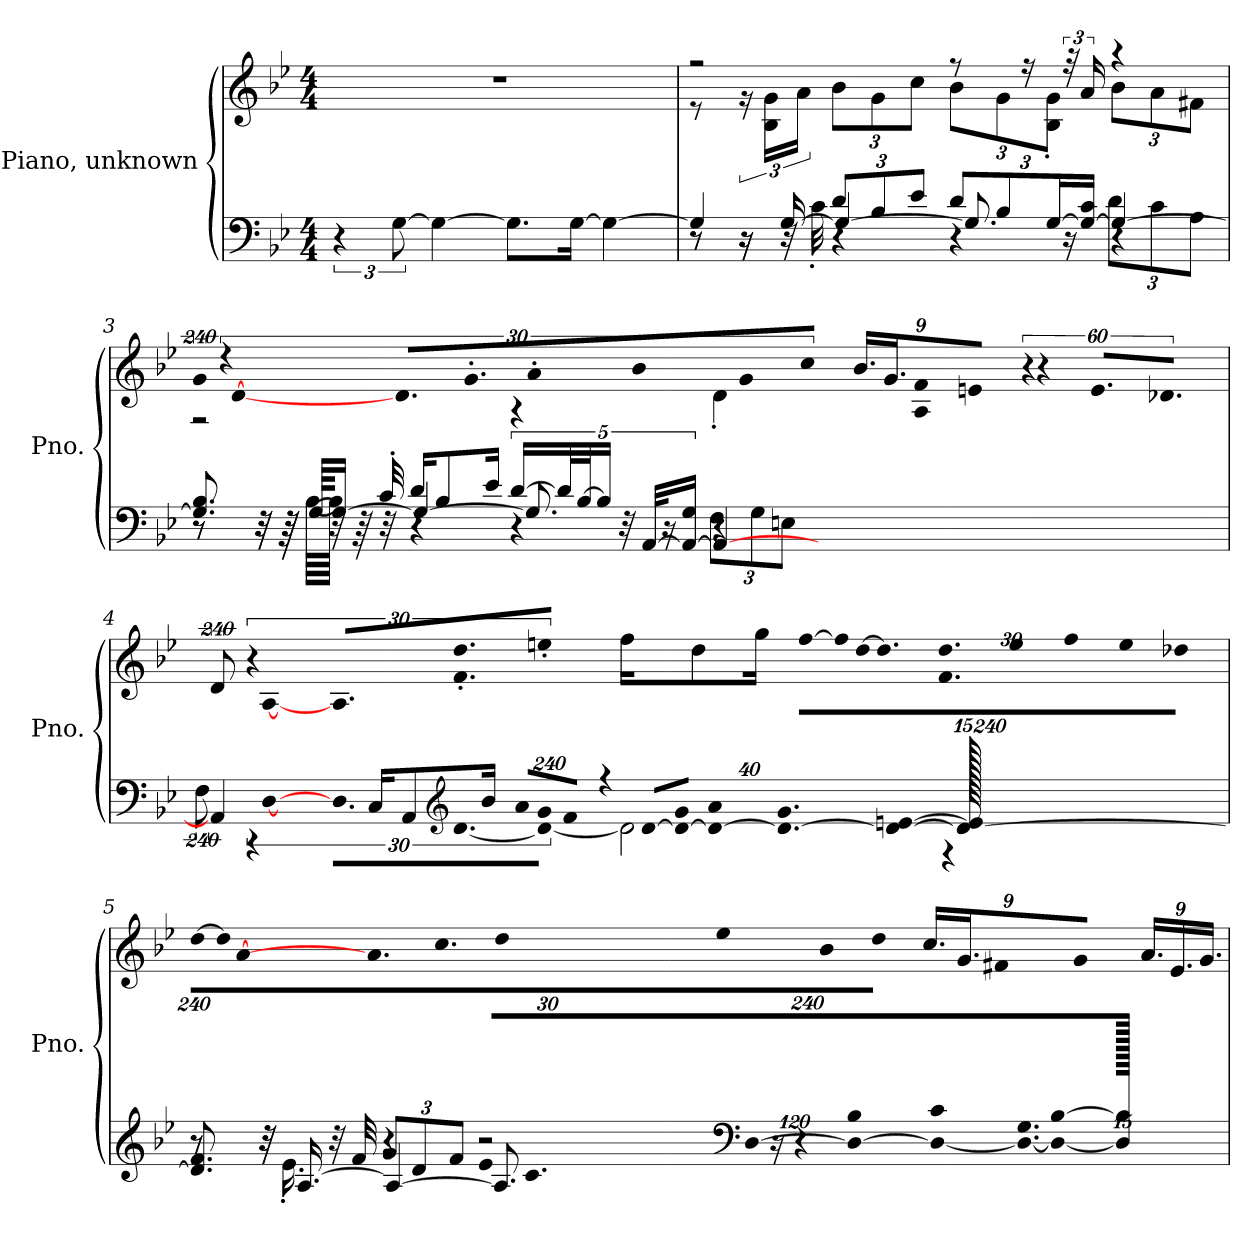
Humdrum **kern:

**kern	**kern
*part1	*part1
*staff2	*staff1
*I"Piano, unknown	*
*I'Pno.	*
*clefF4	*clefG2
*k[b-e-]	*k[b-e-]
*M4/4	*M4/4
*MM120	*MM120
=1	=1
6r	1r
[12G\	.
4G\_	.
8.G\L]	.
[16G\Jk	.
4G\_	.
=2	=2
*^	*^
*	*^	*	*
4G/]	8r	8r	2r	8r
.	16r	16r	.	24r
.	.	.	.	24B-\ 24g\LL
.	32r	[16G/	.	.
.	.	.	.	24a\JJ
.	32c'\	.	.	.
*Xbrackettup	*	*	*	*Xbrackettup
12d/L	4r	4G/_	.	12b-\L
12B-/	.	.	.	12g\
12e-/J	.	.	.	12cc\J
12d/L	4r	8.G/]	8r	12b-\L
12B-/	.	.	.	12g\
.	.	.	16r	.
[24G/L	.	.	.	12B-\' 12g\'J
*	*	*	*brackettup	*
.	.	16r	48r	.
24G/_ 24c/JJ	.	.	24a/	.
*	*	*	*	*Xbrackettup
4G/_	12d\L	4r	4r	12b-\L
.	12c\	.	.	12a\
.	12A\J	.	.	12f#X\J
!!LO:LB:g=z	!!
=3	=3	=3	=3	=3
*	*	*	*brackettup	*
!	!	!	!LO:N:vis=16	!
8.G/] 8.B-/	8r	8r	1920%137g/	2r
!	!	!	!LO:N:vis=64	!
.	.	.	960%17r	.
!	!	!	!LO:N:vis=64	!
.	.	.	[960%17d/	.
.	.	.	1920ryy	.
!	!	!	!LO:N:vis=32.	!
.	.	.	1920%103d/LLL]	.
.	32r	32r	.	.
.	64r	64r	.	.
!	!	!	!LO:N:vis=32.	!
.	.	.	1920%103g'/	.
.	[64B-\LLLL	[64G/KKLL	.	.
32r	64B-\JJJJ]	16G/JJ_	.	.
.	64r	.	.	.
!	!	!	!LO:N:vis=32	!
.	.	.	640%23a'/JJ	.
32c'/	32r	.	.	.
16d/KL	4r	4G/_	.	.
*	*	*	*Xbrackettup	*
.	.	.	12b-/	.
8B-/	.	.	.	.
.	.	.	12g/	.
.	.	.	12cc/J	.
16e-/Jk	.	.	.	.
*brackettup	*	*	*	*
[20d/LL	4r	8.G/]	.	4r
*	*	*	*brackettup	*
.	.	.	18.b-/LL	.
40d/L]	.	.	.	.
[40B-/J	.	.	.	.
.	.	.	18.g/	.
20B-/JJ]	.	.	.	.
40r	.	.	.	.
!	!	!	!LO:N:vis=32	!
.	.	.	1920%53A/ 1920%53f/K	.
[40AA/KLL	.	.	.	.
.	.	16r	.	.
!	!	!	!LO:N:vis=16	!
.	.	.	1920%107en/JJ	.
20AA/_ 20G/JJ	.	.	.	.
*	*Xbrackettup	*	*	*
4AA/_	12F\L	4r	.	4d'\
!	!	!	!LO:N:vis=32	!
.	.	.	1920%53r	.
!	!	!	!LO:N:vis=16	!
.	.	.	1920%107r	.
.	12G\	.	.	.
.	.	.	18.e/LL	.
.	12En\J	.	.	.
.	.	.	18.d-X/JJ	.
1920ryy	1920ryy	1920ryy	.	1920ryy
*	*v	*v	*	*
*	*	*v	*v
!!LO:LB:g=z
=4	=4	=4
*	*brackettup	*
*	*^	*^
!	!LO:N:vis=16	!	!LO:N:vis=16	!
*	*v	*v	*	*
*	*	*v	*v
4AA/]	1920%137F\	1920%137d/
!	!LO:N:vis=64	!LO:N:vis=64
.	960%17r	960%17r
!	!LO:N:vis=64	!LO:N:vis=64
.	[960%17D\	[960%17A/
.	1920ryy	1920ryy
!	!LO:N:vis=32.	!LO:N:vis=32.
.	1920%103D\LLL]	1920%103A/LLL]
*clefG2	*	*
!	!LO:N:vis=32.	!LO:N:vis=32.
.	[1920%103d\	1920%103f/' 1920%103dd/'
!	!LO:N:vis=32	!LO:N:vis=32
.	640%23d\_ 640%23g\JJJ	640%23een'/JJJ
16a/KL	.	.
.	2d\]	16ff\KL
8f/	.	.
.	.	8dd\
16b-/Jk	.	.
.	.	16gg\Jk
!LO:N:vis=16	!	!
1920%137a/LL	.	.
*	*	*Xbrackettup
!	!	!LO:N:vis=16
.	.	[1920%137ff\LL
!LO:N:vis=16	!	!
1920%137f/JJ	.	.
!	!	!LO:N:vis=64
.	.	960%17ff\LL]
!	!	!LO:N:vis=64
.	.	[960%17dd\J
!	!	!LO:N:vis=32.
.	.	1920%103dd\]
!LO:N:vis=32	!	!
640%23r	.	.
!	!	!LO:N:vis=32.
.	.	1920%103f\ 1920%103dd\
!LO:N:vis=32	!	!
[640%23d/LLL	.	.
!LO:N:vis=32	!	!LO:N:vis=32
640%23d/_ 640%23g/JJJ	.	640%23ee\JJ
!LO:N:vis=16	!	!
1920%137d/_ 1920%137a/LL	4r	12ff\
!LO:N:vis=16.	!	!
960%103d/_ 960%103g/	.	.
.	.	12ee\
.	.	12dd-X\J
240%17d/_ [240%17en/J	.	.
1920d/_ 1920e/]	.	.
!!LO:LB:g=z
=5	=5	=5
*	*^	*
!	!	!	!LO:N:vis=16
8.d/] 8.f/	8r	8r	[1920%137dd\LL
!	!	!	!LO:N:vis=64
.	.	.	960%17dd\LL]
!	!	!	!LO:N:vis=64
.	.	.	[960%17a\J
.	.	.	1920ryy
!	!	!	!LO:N:vis=32.
.	.	.	1920%103a\]
.	32r	32r	.
.	16.e-'\	[16.A/	.
!	!	!	!LO:N:vis=32.
.	.	.	1920%103cc\
32r	.	.	.
!	!	!	!LO:N:vis=32
.	.	.	640%23dd\JJ
32f/	.	.	.
*Xbrackettup	*	*	*
12g/L	4r	4A/_	.
.	.	.	12ee-\
12d/	.	.	.
.	.	.	12b-\
12f/J	.	.	.
.	.	.	12dd\J
!LO:N:vis=16	!	!	!
1920%137e-/LL	2r	8.A/]	.
.	.	.	18.cc/LL
!LO:N:vis=16.	!	!	!
960%103c/	.	.	.
.	.	.	18.g/
!	!	!	!LO:N:vis=32
.	.	.	1920%53f#X/K
*clefF4	*	*	*
!LO:N:vis=32	!	!	!
[640%23D/L	.	.	.
.	.	16r	.
!	!	!	!LO:N:vis=16
.	.	.	1920%107g/JJ
!LO:N:vis=32	!	!	!
640%23D/_ 640%23B-/JJJ	.	.	.
.	.	4r	.
!LO:N:vis=16	!	!	!
1920%137D/_ 1920%137c/LL	.	.	18.a/LL
!LO:N:vis=16.	!	!	!
960%103D/_ 960%103G/	.	.	.
.	.	.	18.e-/
.	.	.	18.g/JJ
240%17D/_ [240%17B-/J	.	.	.
1920D/_ 1920B-/]	1920ryy	1920ryy	.
*v	*v	*v	*
=	=
*-	*-
